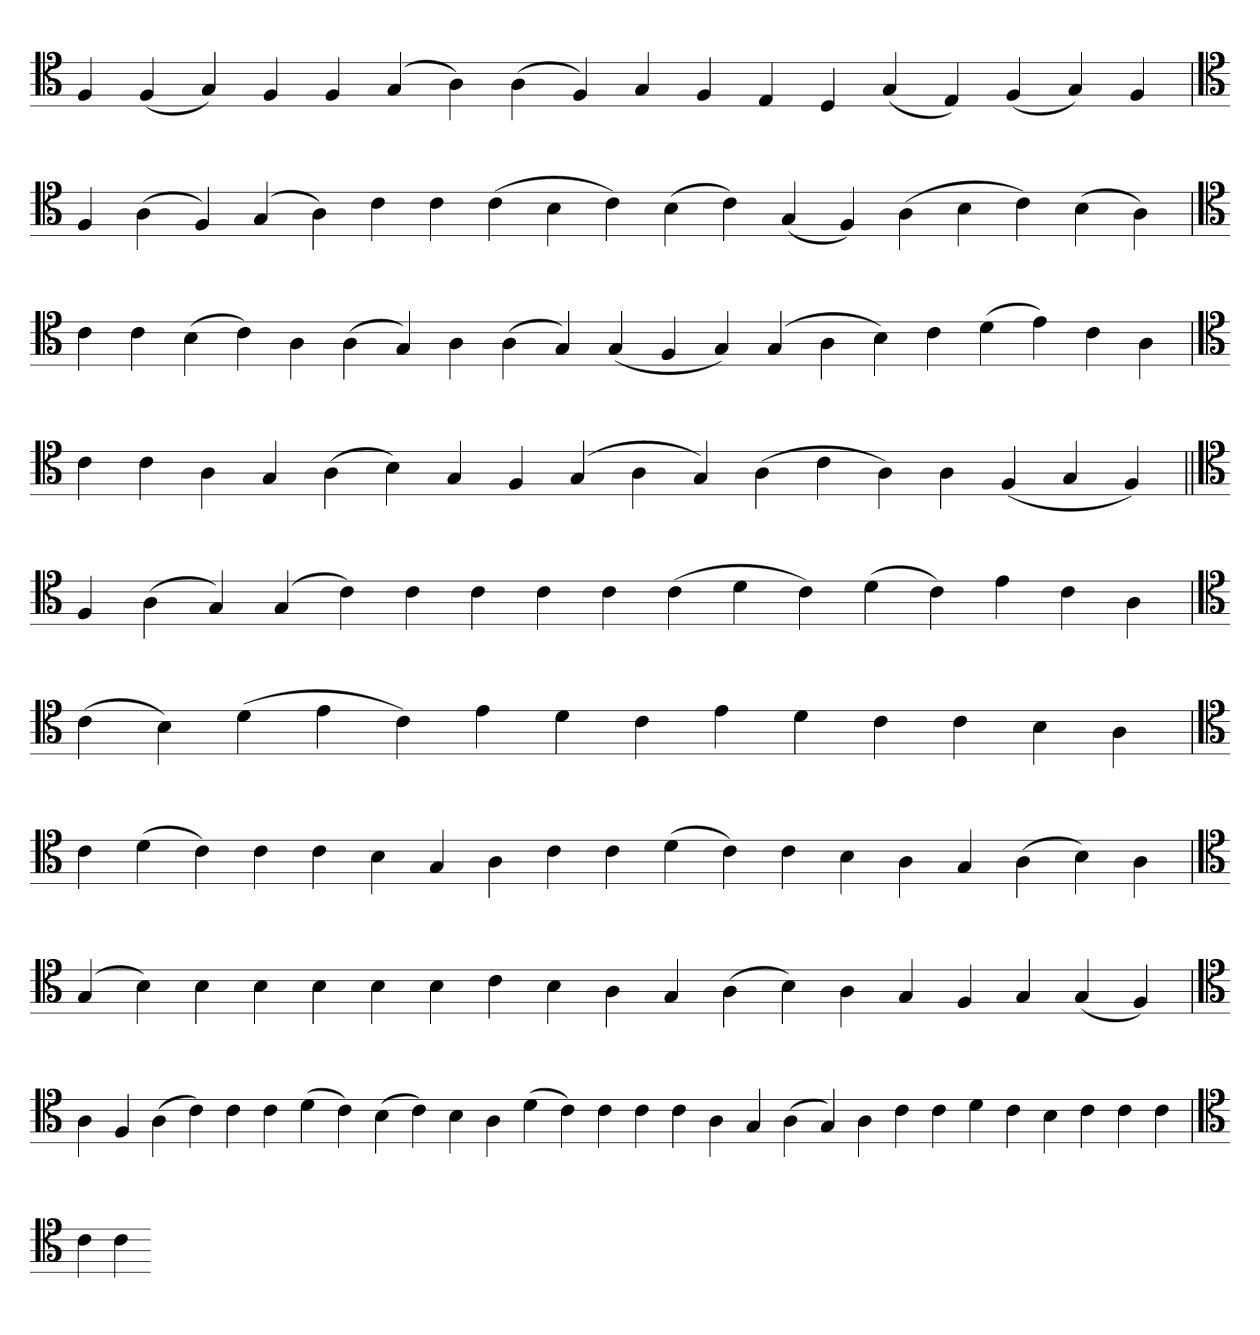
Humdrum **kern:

**kern
*part1
*staff1
*clefC4
=
4F
(4F
4G)
4F
4F
(4G
4A)
(4A
4F)
4G
4F
4E
4D
(4G
4E)
(4F
4G)
4F
='
*clefC4
4F
(4A
4F)
(4G
4A)
4c
4c
(4c
4B
4c)
(4B
4c)
(4G
4F)
(4A
4B
4c)
(4B
4A)
='
*clefC4
4c
4c
(4B
4c)
4A
(4A
4G)
4A
(4A
4G)
(4G
4F
4G)
(4G
4A
4B)
4c
(4d
4e)
4c
4A
=`
*clefC4
4c
4c
4A
4G
(4A
4B)
4G
4F
(4G
4A
4G)
(4A
4c
4A)
4A
(4F
4G
4F)
=||
*clefC4
4F
(4A
4G)
(4G
4c)
4c
4c
4c
4c
(4c
4d
4c)
(4d
4c)
4e
4c
4A
=`
*clefC4
(4c
4B)
(4d
4e
4c)
4e
4d
4c
4e
4d
4c
4c
4B
4A
=
*clefC4
4c
(4d
4c)
4c
4c
4B
4G
4A
4c
4c
(4d
4c)
4c
4B
4A
4G
(4A
4B)
4A
=`
*clefC4
(4G
4B)
4B
4B
4B
4B
4B
4c
4B
4A
4G
(4A
4B)
4A
4G
4F
4G
(4G
4F)
=
*clefC4
4A
4F
(4A
4c)
4c
4c
(4d
4c)
(4B
4c)
4B
4A
(4d
4c)
4c
4c
4c
4A
4G
(4A
4G)
4A
4c
4c
4d
4c
4B
4c
4c
4c
='
*clefC4
4c
4c
=-
*-
